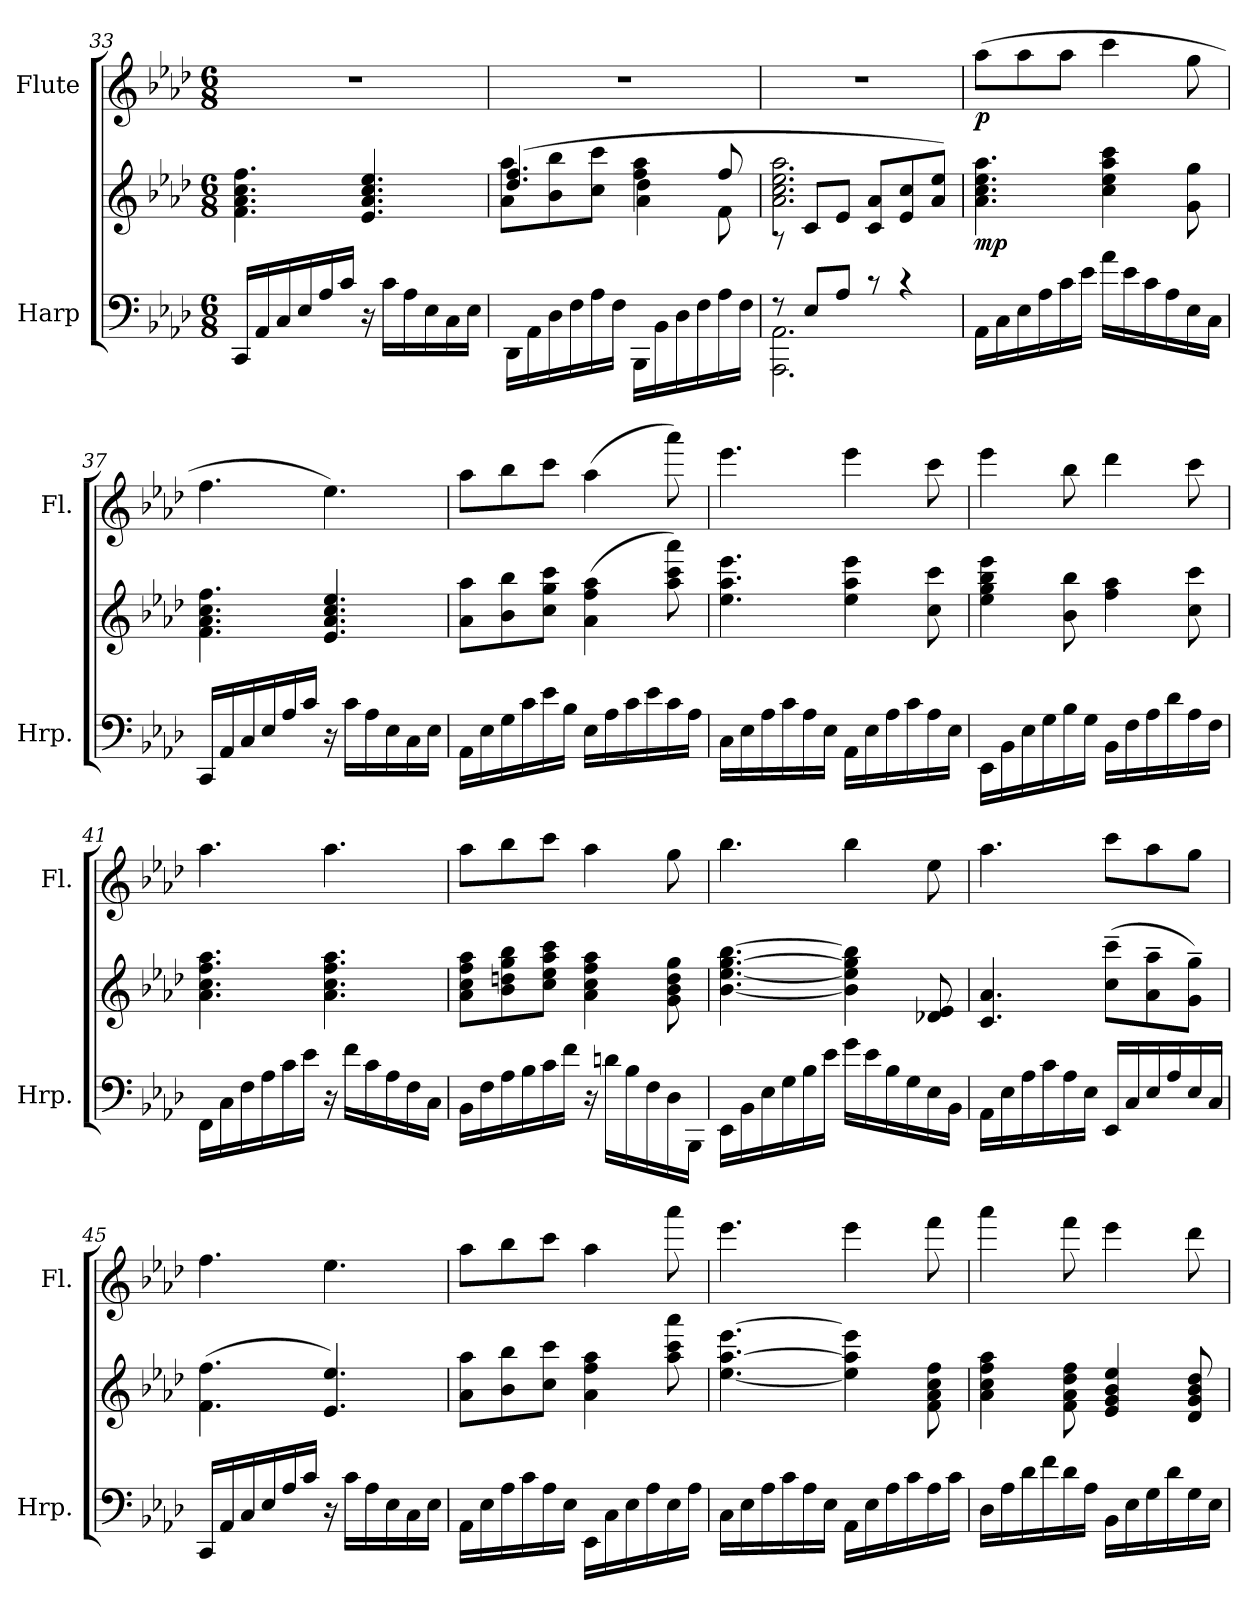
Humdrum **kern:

**kern	**kern	**dynam	**kern	**dynam
*part2	*part2	*part2	*part1	*part1
*staff3	*staff2	*staff2/3	*staff1	*staff1
*I"Harp	*	*	*I"Flute	*
*I'Hrp.	*	*	*I'Fl.	*
*clefF4	*clefG2	*	*clefG2	*
*k[b-e-a-d-]	*k[b-e-a-d-]	*	*k[b-e-a-d-]	*
*A-:	*A-:	*	*A-:	*
*M6/8	*M6/8	*	*M6/8	*
=33	=33	=33	=33	=33
16CC/LL	4.f\ 4.a-\ 4.cc\ 4.ff\	.	2.r	.
16AA-/	.	.	.	.
16C/	.	.	.	.
16E-/	.	.	.	.
16A-/	.	.	.	.
16c/JJ	.	.	.	.
16r	4.e-/ 4.a-/ 4.cc/ 4.ee-/	.	.	.
16c\LL	.	.	.	.
16A-\	.	.	.	.
16E-\	.	.	.	.
16C\	.	.	.	.
16E-\JJ	.	.	.	.
=34	=34	=34	=34	=34
*	*^	*	*	*
16DD-\LL	(4.dd-/ 4.ff/	8a-\ 8aa-\L	.	2.r	.
16AA-\	.	.	.	.	.
16D-\	.	8b-\ 8bb-\	.	.	.
16F\	.	.	.	.	.
16A-\	.	8cc\ 8ccc\J	.	.	.
16F\JJ	.	.	.	.	.
16BBB-\LL	4ff\ 4aa-\	4a-\ 4dd-\	.	.	.
16BB-\	.	.	.	.	.
16D-\	.	.	.	.	.
16F\	.	.	.	.	.
16A-\	8ff/	8f\	.	.	.
16F\JJ	.	.	.	.	.
!!LO:LB:g=z
=35	=35	=35	=35	=35	=35
*^	*	*	*	*	*
8rF	2.AAA-\ 2.AA-\	8rA	2.a-\ 2.cc\ 2.ee-\ 2.aa-\	.	2.r	.
8E-/L	.	8c/L	.	.	.	.
8A-/J	.	8e-/J	.	.	.	.
8r	.	8c/ 8a-/L	.	.	.	.
4r	.	8e-/ 8cc/	.	.	.	.
.	.	8a-/ 8ee-/J)	.	.	.	.
*v	*v	*	*	*	*	*
*	*v	*v	*	*	*
=36	=36	=36	=36	=36
!	!	!LO:DY:b	!	!LO:DY:b
16AA-\LL	4.a-\ 4.cc\ 4.ee-\ 4.aa-\	mp	(8aa-\L	p
16C\	.	.	.	.
16E-\	.	.	8aa-\	.
16A-\	.	.	.	.
16c\	.	.	8aa-\J	.
16e-\JJ	.	.	.	.
16a-\LL	4cc\ 4ee-\ 4aa-\ 4ccc\	.	4ccc\	.
16e-\	.	.	.	.
16c\	.	.	.	.
16A-\	.	.	.	.
16E-\	8g\ 8gg\	.	8gg\	.
16C\JJ	.	.	.	.
=37	=37	=37	=37	=37
16CC/LL	4.f\ 4.a-\ 4.cc\ 4.ff\	.	4.ff\	.
16AA-/	.	.	.	.
16C/	.	.	.	.
16E-/	.	.	.	.
16A-/	.	.	.	.
16c/JJ	.	.	.	.
16r	4.e-/ 4.a-/ 4.cc/ 4.ee-/	.	4.ee-\)	.
16c\LL	.	.	.	.
16A-\	.	.	.	.
16E-\	.	.	.	.
16C\	.	.	.	.
16E-\JJ	.	.	.	.
!!LO:PB:g=z
=38	=38	=38	=38	=38
16AA-\LL	8a-\ 8aa-\L	.	8aa-\L	.
16E-\	.	.	.	.
16G\	8b-\ 8bb-\	.	8bb-\	.
16c\	.	.	.	.
16e-\	8cc\ 8gg\ 8ccc\J	.	8ccc\J	.
16B-\JJ	.	.	.	.
16E-\LL	(4a-\ 4ff\ 4aa-\	.	(4aa-\	.
16A-\	.	.	.	.
16c\	.	.	.	.
16e-\	.	.	.	.
16c\	8aa-\ 8ccc\ 8aaa-\)	.	8aaa-\)	.
16A-\JJ	.	.	.	.
=39	=39	=39	=39	=39
16C\LL	4.ee-\ 4.aa-\ 4.eee-\	.	4.eee-\	.
16E-\	.	.	.	.
16A-\	.	.	.	.
16c\	.	.	.	.
16A-\	.	.	.	.
16E-\JJ	.	.	.	.
16AA-\LL	4ee-\ 4aa-\ 4eee-\	.	4eee-\	.
16E-\	.	.	.	.
16A-\	.	.	.	.
16c\	.	.	.	.
16A-\	8cc\ 8ccc\	.	8ccc\	.
16E-\JJ	.	.	.	.
=40	=40	=40	=40	=40
16EE-\LL	4ee-\ 4gg\ 4bb-\ 4eee-\	.	4eee-\	.
16BB-\	.	.	.	.
16E-\	.	.	.	.
16G\	.	.	.	.
16B-\	8b-\ 8bb-\	.	8bb-\	.
16G\JJ	.	.	.	.
16BB-\LL	4ff\ 4aa-\	.	4ddd-\	.
16F\	.	.	.	.
16A-\	.	.	.	.
16d-\	.	.	.	.
16A-\	8cc\ 8ccc\	.	8ccc\	.
16F\JJ	.	.	.	.
!!LO:LB:g=z
=41	=41	=41	=41	=41
16FF\LL	4.a-\ 4.cc\ 4.ff\ 4.aa-\	.	4.aa-\	.
16C\	.	.	.	.
16F\	.	.	.	.
16A-\	.	.	.	.
16c\	.	.	.	.
16e-\JJ	.	.	.	.
16r	4.a-\ 4.cc\ 4.ff\ 4.aa-\	.	4.aa-\	.
16f\LL	.	.	.	.
16c\	.	.	.	.
16A-\	.	.	.	.
16F\	.	.	.	.
16C\JJ	.	.	.	.
=42	=42	=42	=42	=42
16BB-\LL	8a-\ 8cc\ 8ff\ 8aa-\L	.	8aa-\L	.
16F\	.	.	.	.
16A-\	8b-\ 8ddn\ 8gg\ 8bb-\	.	8bb-\	.
16B-\	.	.	.	.
16c\	8cc\ 8ee-\ 8aa-\ 8ccc\J	.	8ccc\J	.
16f\JJ	.	.	.	.
16r	4a-\ 4cc\ 4ff\ 4aa-\	.	4aa-\	.
16dn\LL	.	.	.	.
16B-\	.	.	.	.
16F\	.	.	.	.
16D-\	8g\ 8b-\ 8dd\ 8gg\	.	8gg\	.
16BBB-\JJ	.	.	.	.
=43	=43	=43	=43	=43
16EE-\LL	[4.b-\ [4.ee-\ [4.gg\ [4.bb-\	.	4.bb-\	.
16BB-\	.	.	.	.
16E-\	.	.	.	.
16G\	.	.	.	.
16B-\	.	.	.	.
16e-\JJ	.	.	.	.
16g\LL	4b-\] 4ee-\] 4gg\] 4bb-\]	.	4bb-\	.
16e-\	.	.	.	.
16B-\	.	.	.	.
16G\	.	.	.	.
16E-\	8d-X/ 8e-/	.	8ee-\	.
16BB-\JJ	.	.	.	.
!!LO:LB:g=z
=44	=44	=44	=44	=44
16AA-\LL	4.c/ 4.a-/	.	4.aa-\	.
16E-\	.	.	.	.
16A-\	.	.	.	.
16c\	.	.	.	.
16A-\	.	.	.	.
16E-\JJ	.	.	.	.
16EE-/LL	(8cc\~ 8ccc\~L	.	8ccc\L	.
16C/	.	.	.	.
16E-/	8a-\~ 8aa-\~	.	8aa-\	.
16A-/	.	.	.	.
16E-/	8g\~ 8gg\~J)	.	8gg\J	.
16C/JJ	.	.	.	.
=45	=45	=45	=45	=45
16CC/LL	(4.f\ 4.ff\	.	4.ff\	.
16AA-/	.	.	.	.
16C/	.	.	.	.
16E-/	.	.	.	.
16A-/	.	.	.	.
16c/JJ	.	.	.	.
16r	4.e-/ 4.ee-/)	.	4.ee-\	.
16c\LL	.	.	.	.
16A-\	.	.	.	.
16E-\	.	.	.	.
16C\	.	.	.	.
16E-\JJ	.	.	.	.
=46	=46	=46	=46	=46
16AA-\LL	8a-\ 8aa-\L	.	8aa-\L	.
16E-\	.	.	.	.
16A-\	8b-\ 8bb-\	.	8bb-\	.
16c\	.	.	.	.
16A-\	8cc\ 8ccc\J	.	8ccc\J	.
16E-\JJ	.	.	.	.
16EE-\LL	4a-\ 4ff\ 4aa-\	.	4aa-\	.
16C\	.	.	.	.
16E-\	.	.	.	.
16A-\	.	.	.	.
16E-\	8aa-\ 8ccc\ 8aaa-\	.	8aaa-\	.
16A-\JJ	.	.	.	.
!!LO:LB:g=z
=47	=47	=47	=47	=47
16C\LL	[4.ee-\ [4.aa-\ [4.eee-\	.	4.eee-\	.
16E-\	.	.	.	.
16A-\	.	.	.	.
16c\	.	.	.	.
16A-\	.	.	.	.
16E-\JJ	.	.	.	.
16AA-\LL	4ee-\] 4aa-\] 4eee-\]	.	4eee-\	.
16E-\	.	.	.	.
16A-\	.	.	.	.
16c\	.	.	.	.
16A-\	8f\ 8a-\ 8cc\ 8ff\	.	8fff\	.
16c\JJ	.	.	.	.
=48	=48	=48	=48	=48
16D-\LL	4a-\ 4cc\ 4ff\ 4aa-\	.	4aaa-\	.
16A-\	.	.	.	.
16d-\	.	.	.	.
16f\	.	.	.	.
16d-\	8f\ 8a-\ 8dd-\ 8ff\	.	8fff\	.
16A-\JJ	.	.	.	.
16BB-\LL	4e-/ 4g/ 4b-/ 4ee-/	.	4eee-\	.
16E-\	.	.	.	.
16G\	.	.	.	.
16d-\	.	.	.	.
16G\	8d-/ 8g/ 8b-/ 8dd-/	.	8ddd-\	.
16E-\JJ	.	.	.	.
=	=	=	=	=
*-	*-	*-	*-	*-
